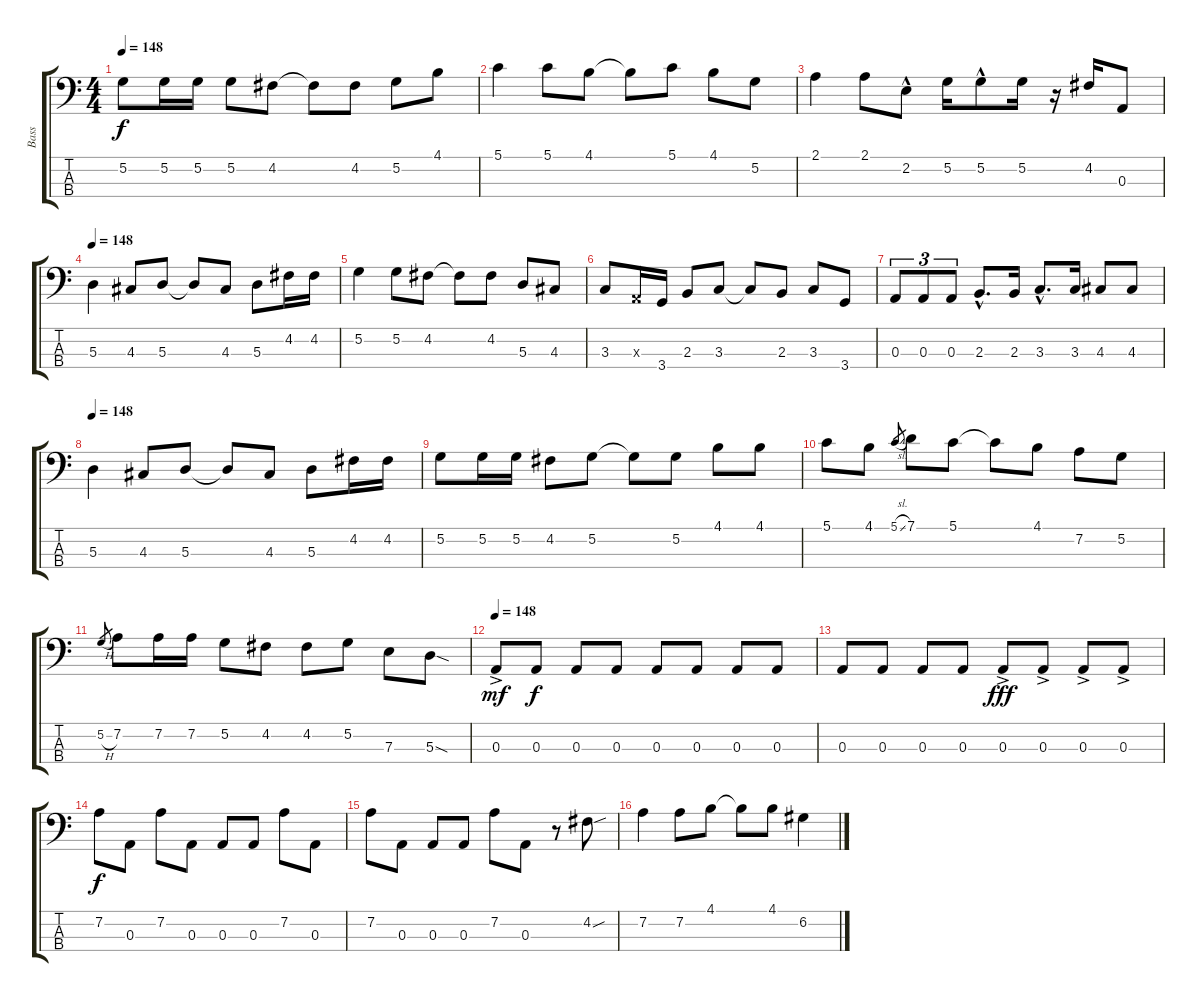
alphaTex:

\track ("Bass" "Bass") {instrument electricbassfinger}
\staff {score tabs}
\tuning (G2 D2 A1 E1) {hide}
\ts (4 4)
\tempo 148
\clef f4
\ks c
5.2.8{dy f} 5.2.16 5.2.16 5.2.8 4.2.8 4.2{t}.8 4.2.8 5.2.8 4.1.8 |
5.1.4 5.1.8 4.1.8 4.1{t}.8 5.1.8 4.1.8 5.2.8 |
2.1.4 2.1.8 2.2{hac}.8 5.2.16 5.2{hac}.8 5.2.16 r.16 4.2.16 0.3.8 |
\tempo 148
5.3.4 4.3.8 5.3.8 5.3{t}.8 4.3.8 5.3.8 4.2.16 4.2.16 |
5.2.4 5.2.8 4.2.8 4.2{t}.8 4.2.8 5.3.8 4.3.8 |
3.3.8 0.3{x}.16 3.4.16 2.3.8 3.3.8 3.3{t}.8 2.3.8 3.3.8 3.4.8 |
0.3.8{tu (3 2)} 0.3.8{tu (3 2)} 0.3.8{tu (3 2)} 2.3{hac}.8{d} 2.3.16 3.3{hac}.8{d} 3.3.16 4.3.8 4.3.8 |
\tempo 148
5.3.4 4.3.8 5.3.8 5.3{t}.8 4.3.8 5.3.8 4.2.16 4.2.16 |
5.2.8 5.2.16 5.2.16 4.2.8 5.2.8 5.2{t}.8 5.2.8 4.1.8 4.1.8 |
5.1.8 4.1.8 5.1{sl}.8{gr} 7.1.8 5.1.8 5.1{t}.8 4.1.8 7.2.8 5.2.8 |
5.2{h}.8{gr} 7.2.8 7.2.16 7.2.16 5.2.8 4.2.8 4.2.8 5.2.8 7.3.8 5.3{sod}.8 |
\tempo 148
0.3{ac}.8{dy mf volume 5} 0.3.8{dy f volume 16} 0.3.8 0.3.8 0.3.8 0.3.8 0.3.8 0.3.8 |
0.3.8 0.3.8 0.3.8 0.3.8 0.3{ac}.8{dy fff} 0.3{ac}.8 0.3{ac}.8 0.3{ac}.8 |
7.2.8{dy f} 0.3.8 7.2.8 0.3.8 0.3.8 0.3.8 7.2.8 0.3.8 |
7.2.8 0.3.8 0.3.8 0.3.8 7.2.8 0.3.8 r.8 4.2{sou}.8 |
7.2.4 7.2.8 4.1.8 4.1{t}.8 4.1.8 6.2.4
